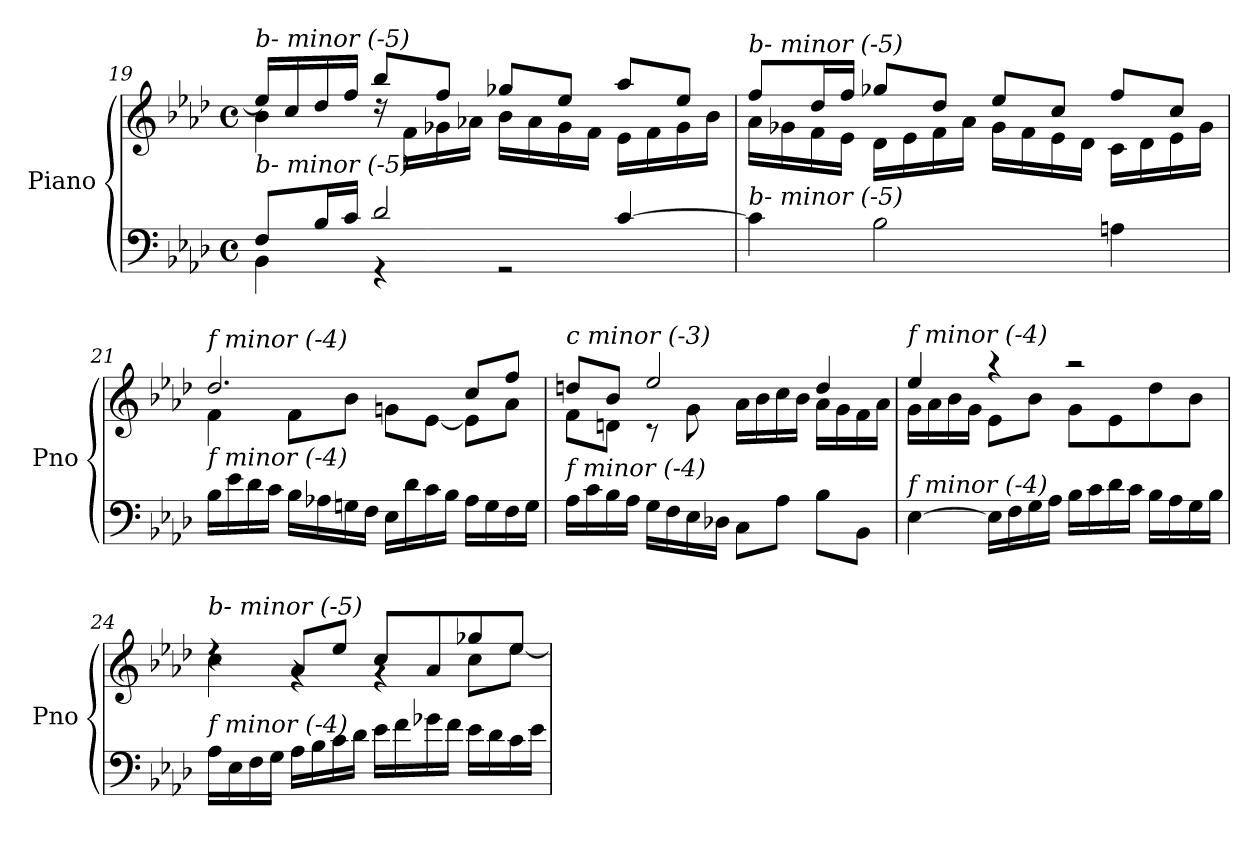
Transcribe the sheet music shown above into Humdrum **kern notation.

**kern	**kern
*part1	*part1
*staff2	*staff1
*I"Piano	*
*I'Pno	*
!!LO:PB:g=z
*clefF4	*clefG2
*k[b-e-a-d-]	*k[b-e-a-d-]
*M4/4	*M4/4
*met(c)	*met(c)
=19	=19
*^	*^
!	!	!LO:TX:i:t=b- minor (-5)	!
!LO:TX:i:t=b- minor (-5)	!	!	!
8F/L	4BB-\	16ee-/LL]	4b-\
.	.	16cc/	.
16B-/L	.	16dd-/	.
16c/JJ	.	16ff/JJ	.
2d-/	4r	8bb-/L	16rdd
.	.	.	16f\LL
.	.	8ff/J	16g-X\
.	.	.	16a-X\JJ
.	2r	8gg-X/L	16b-\LL
.	.	.	16a-\
.	.	8ee-/J	16g-\
.	.	.	16f\JJ
[4c/	.	8aa-/L	16e-\LL
.	.	.	16f\
.	.	8ee-/J	16g-\
.	.	.	16b-\JJ
*v	*v	*	*
=20	=20	=20
!	!LO:TX:i:t=b- minor (-5)	!
!LO:TX:i:t=b- minor (-5)	!	!
4c\]	8ff/L	16a-\LL
.	.	16g-X\
.	16dd-/L	16f\
.	16ff/JJ	16e-\JJ
2B-\	8gg-X/L	16d-\LL
.	.	16e-\
.	8dd-/J	16f\
.	.	16a-\JJ
.	8ee-/L	16g-\LL
.	.	16f\
.	8cc/J	16e-\
.	.	16d-\JJ
4An\	8ff/L	16c\LL
.	.	16d-\
.	8cc/J	16e-\
.	.	16g-\JJ
!!LO:LB:g=z	!!
=21	=21	=21
!	!LO:TX:i:t=f minor (-4)	!
!LO:TX:i:t=f minor (-4)	!	!
16B-\LL	2.dd-/	4f\
16e-\	.	.
16d-\	.	.
16c\JJ	.	.
16B-\LL	.	8f\L
16A-X\	.	.
16Gn\	.	8b-\J
16F\JJ	.	.
16E-\LL	.	8gn\L
16d-\	.	.
16c\	.	[8e-\J
16B-\JJ	.	.
16A-\LL	8cc/L	8e-\L]
16G\	.	.
16F\	8ff/J	8a-\J
16G\JJ	.	.
!!LO:LB:g=z	!!
=22	=22	=22
!	!LO:TX:i:t=c minor (-3)	!
!LO:TX:i:t=f minor (-4)	!	!
16A-\LL	8ddn/L	8f\L
16c\	.	.
16B-\	8b-/J	8dn\J
16A-\JJ	.	.
16G\LL	2ee-/	8r
16F\	.	.
16E-\	.	8g\
16D-X\JJ	.	.
8C\L	.	16a-\LL
.	.	16b-\
8A-\J	.	16cc\
.	.	16b-\JJ
8B-\L	4dd/	16a-\LL
.	.	16g\
8BB-\J	.	16f\
.	.	16a-\JJ
=23	=23	=23
!	!LO:TX:i:t=f minor (-4)	!
!LO:TX:i:t=f minor (-4)	!	!
[4E-\	4ee-/	16g\LL
.	.	16a-\
.	.	16b-\
.	.	16g\JJ
16E-\LL]	4r	8e-\L
16F\	.	.
16G\	.	8b-\J
16A-\JJ	.	.
16B-\LL	2r	8g\L
16c\	.	.
16d-\	.	8e-\
16c\JJ	.	.
16B-\LL	.	8dd-\
16A-\	.	.
16G\	.	8b-\J
16B-\JJ	.	.
!!LO:LB:g=z	!!
=24	=24	=24
!	!LO:TX:i:t=b- minor (-5)	!
!LO:TX:i:t=f minor (-4)	!	!
16A-\LL	4rdd	4cc\
16E-\	.	.
16F\	.	.
16G\JJ	.	.
16A-\LL	8a-/L	4rg
16B-\	.	.
16c\	8ee-/J	.
16d-\JJ	.	.
16e-\LL	8cc/L	4rg
16f\	.	.
16g-X\	8a-/	.
16f\JJ	.	.
16e-\LL	8gg-X/	8cc\L
16d-\	.	.
16c\	8ee-/J	[8ee-\J
16e-\JJ	.	.
*	*v	*v
=	=
*-	*-
